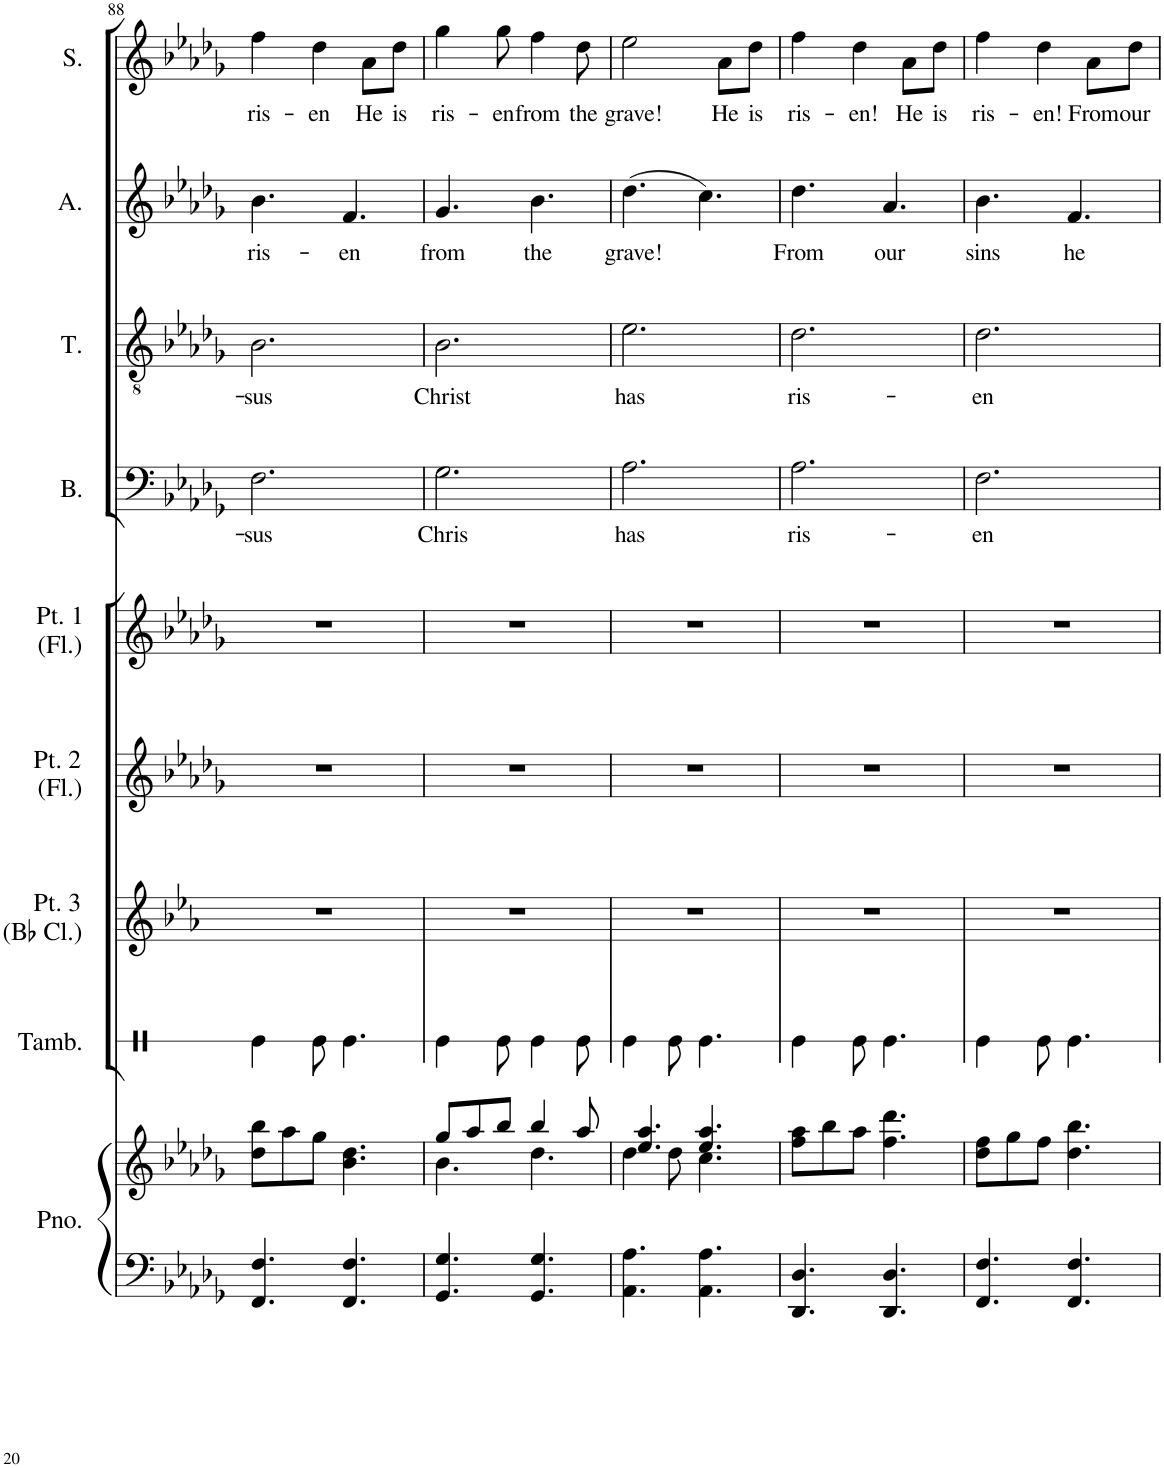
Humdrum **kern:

**kern	**kern	**kern	**kern	**kern	**kern	**kern	**text	**kern	**text	**kern	**text	**kern	**text
*part9	*part9	*part8	*part7	*part6	*part5	*part4	*part4	*part3	*part3	*part2	*part2	*part1	*part1
*staff10	*staff9	*staff8	*staff7	*staff6	*staff5	*staff4	*staff4	*staff3	*staff3	*staff2	*staff2	*staff1	*staff1
*I"Piano	*	*I"Tambourine	*I"Woodwind Part 3  (Bb Clarinet)	*I"Woodwind Part 2  (Flute)	*I"Woodwind Part 1 (Flute)	*I"Bass	*	*I"Tenor	*	*I"Alto	*	*I"Soprano	*
*I'Pno.	*	*I'Tamb.	*I'Pt. 3  (Bb Cl.)	*I'Pt. 2  (Fl.)	*I'Pt. 1 (Fl.)	*I'B.	*	*I'T.	*	*I'A.	*	*I'S.	*
!!LO:PB:g=z
*clefF4	*clefG2	*clefX	*clefG2	*clefG2	*clefG2	*clefF4	*	*clefGv2	*	*clefG2	*	*clefG2	*
*	*	*	*Trd1c2	*	*	*	*	*	*	*	*	*	*
*k[b-e-a-d-g-]	*k[b-e-a-d-g-]	*k[]	*k[b-e-a-]	*k[b-e-a-d-g-]	*k[b-e-a-d-g-]	*k[b-e-a-d-g-]	*	*k[b-e-a-d-g-]	*	*k[b-e-a-d-g-]	*	*k[b-e-a-d-g-]	*
*M6/8	*M6/8	*M6/8	*M6/8	*M6/8	*M6/8	*M6/8	*	*M6/8	*	*M6/8	*	*M6/8	*
=88	=88	=88	=88	=88	=88	=88	=88	=88	=88	=88	=88	=88	=88
!	!	!	!	!	!	!	!LO:LY:b	!	!LO:LY:b	!	!LO:LY:b	!	!LO:LY:b
4.FF/ 4.F/	8dd-\ 8bb-\L	4Re\	2.r	2.r	2.r	2.F\	-sus	2.B-\	-sus	4.b-\	ris-	4ff\	ris-
.	8aa-\	.	.	.	.	.	.	.	.	.	.	.	.
!	!	!	!	!	!	!	!	!	!	!	!	!	!LO:LY:b
.	8gg-\J	8Re\	.	.	.	.	.	.	.	.	.	4dd-\	-en
!	!	!	!	!	!	!	!	!	!	!	!LO:LY:b	!	!
4.FF/ 4.F/	4.b-\ 4.dd-\	4.Re\	.	.	.	.	.	.	.	4.f/	-en	.	.
!	!	!	!	!	!	!	!	!	!	!	!	!	!LO:LY:b
.	.	.	.	.	.	.	.	.	.	.	.	8a-\L	He
!	!	!	!	!	!	!	!	!	!	!	!	!	!LO:LY:b
.	.	.	.	.	.	.	.	.	.	.	.	8dd-\J	is
=89	=89	=89	=89	=89	=89	=89	=89	=89	=89	=89	=89	=89	=89
*	*^	*	*	*	*	*	*	*	*	*	*	*	*
!	!	!	!	!	!	!	!	!LO:LY:b	!	!LO:LY:b	!	!LO:LY:b	!	!LO:LY:b
4.GG-/ 4.G-/	8gg-/L	4.b-\	4Re\	2.r	2.r	2.r	2.G-\	Chris	2.B-\	Christ	4.g-/	from	4gg-\	ris-
.	8aa-/	.	.	.	.	.	.	.	.	.	.	.	.	.
!	!	!	!	!	!	!	!	!	!	!	!	!	!	!LO:LY:b
.	8bb-/J	.	8Re\	.	.	.	.	.	.	.	.	.	8gg-\	-en
!	!	!	!	!	!	!	!	!	!	!	!	!LO:LY:b	!	!LO:LY:b
4.GG-/ 4.G-/	4bb-/	4.dd-\	4Re\	.	.	.	.	.	.	.	4.b-\	the	4ff\	from
!	!	!	!	!	!	!	!	!	!	!	!	!	!	!LO:LY:b
.	8aa-/	.	8Re\	.	.	.	.	.	.	.	.	.	8dd-\	the
=90	=90	=90	=90	=90	=90	=90	=90	=90	=90	=90	=90	=90	=90	=90
!	!	!	!	!	!	!	!	!LO:LY:b	!	!LO:LY:b	!	!LO:LY:b	!	!LO:LY:b
4.AA-\ 4.A-\	4.ee-/ 4.aa-/	4dd-\	4Re\	2.r	2.r	2.r	2.A-\	has	2.e-\	has	(4.dd-\	grave!	2ee-\	grave!
.	.	8dd-\	8Re\	.	.	.	.	.	.	.	.	.	.	.
4.AA-\ 4.A-\	4.ee-/ 4.aa-/	4.cc\	4.Re\	.	.	.	.	.	.	.	4.cc\)	.	.	.
!	!	!	!	!	!	!	!	!	!	!	!	!	!	!LO:LY:b
.	.	.	.	.	.	.	.	.	.	.	.	.	8a-\L	He
!	!	!	!	!	!	!	!	!	!	!	!	!	!	!LO:LY:b
.	.	.	.	.	.	.	.	.	.	.	.	.	8dd-\J	is
*	*v	*v	*	*	*	*	*	*	*	*	*	*	*	*
=91	=91	=91	=91	=91	=91	=91	=91	=91	=91	=91	=91	=91	=91
!	!	!	!	!	!	!	!LO:LY:b	!	!LO:LY:b	!	!LO:LY:b	!	!LO:LY:b
4.DD-/ 4.D-/	8ff\ 8aa-\L	4Re\	2.r	2.r	2.r	2.A-\	ris-	2.d-\	ris-	4.dd-\	From	4ff\	ris-
.	8bb-\	.	.	.	.	.	.	.	.	.	.	.	.
!	!	!	!	!	!	!	!	!	!	!	!	!	!LO:LY:b
.	8aa-\J	8Re\	.	.	.	.	.	.	.	.	.	4dd-\	-en!
!	!	!	!	!	!	!	!	!	!	!	!LO:LY:b	!	!
4.DD-/ 4.D-/	4.ff\ 4.ddd-\	4.Re\	.	.	.	.	.	.	.	4.a-/	our	.	.
!	!	!	!	!	!	!	!	!	!	!	!	!	!LO:LY:b
.	.	.	.	.	.	.	.	.	.	.	.	8a-\L	He
!	!	!	!	!	!	!	!	!	!	!	!	!	!LO:LY:b
.	.	.	.	.	.	.	.	.	.	.	.	8dd-\J	is
=92	=92	=92	=92	=92	=92	=92	=92	=92	=92	=92	=92	=92	=92
!	!	!	!	!	!	!	!LO:LY:b	!	!LO:LY:b	!	!LO:LY:b	!	!LO:LY:b
4.FF/ 4.F/	8dd-\ 8ff\L	4Re\	2.r	2.r	2.r	2.F\	-en	2.d-\	-en	4.b-\	sins	4ff\	ris-
.	8gg-\	.	.	.	.	.	.	.	.	.	.	.	.
!	!	!	!	!	!	!	!	!	!	!	!	!	!LO:LY:b
.	8ff\J	8Re\	.	.	.	.	.	.	.	.	.	4dd-\	-en!
!	!	!	!	!	!	!	!	!	!	!	!LO:LY:b	!	!
4.FF/ 4.F/	4.dd-\ 4.bb-\	4.Re\	.	.	.	.	.	.	.	4.f/	he	.	.
!	!	!	!	!	!	!	!	!	!	!	!	!	!LO:LY:b
.	.	.	.	.	.	.	.	.	.	.	.	8a-\L	From
!	!	!	!	!	!	!	!	!	!	!	!	!	!LO:LY:b
.	.	.	.	.	.	.	.	.	.	.	.	8dd-\J	our
=	=	=	=	=	=	=	=	=	=	=	=	=	=
*-	*-	*-	*-	*-	*-	*-	*-	*-	*-	*-	*-	*-	*-
